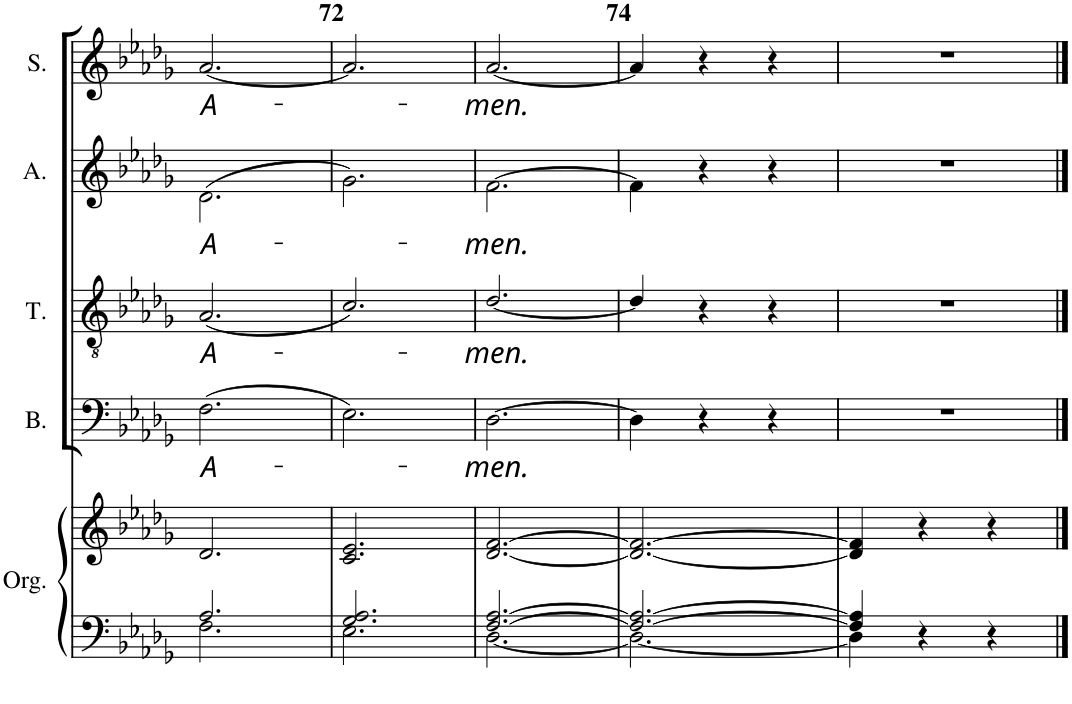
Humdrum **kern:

**kern	**kern	**kern	**text	**kern	**text	**kern	**text	**kern	**text
*part5	*part5	*part4	*part4	*part3	*part3	*part2	*part2	*part1	*part1
*staff6	*staff5	*staff4	*staff4	*staff3	*staff3	*staff2	*staff2	*staff1	*staff1
*I"Org	*	*I"Basse	*	*I"Ténor	*	*I"Alto	*	*I"Soprano	*
*I'Org.	*	*I'B.	*	*I'T.	*	*I'A.	*	*I'S.	*
!!LO:PB:g=z
*clefF4	*clefG2	*clefF4	*	*clefGv2	*	*clefG2	*	*clefG2	*
*k[b-e-a-d-g-]	*k[b-e-a-d-g-]	*k[b-e-a-d-g-]	*	*k[b-e-a-d-g-]	*	*k[b-e-a-d-g-]	*	*k[b-e-a-d-g-]	*
*D-:	*D-:	*D-:	*	*D-:	*	*D-:	*	*D-:	*
*M3/4	*M3/4	*M3/4	*	*M3/4	*	*M3/4	*	*M3/4	*
=71	=71	=71	=71	=71	=71	=71	=71	=71	=71
*^	*	*	*	*	*	*	*	*	*
!	!	!	!	!LO:LY:b	!	!LO:LY:b	!	!LO:LY:b	!	!LO:LY:b
2.A-/	2.F\	2.d-/	(2.F\	A-	(2.A-/	A-	(2.d-\	A-	[2.a-/	A-
=72	=72	=72	=72	=72	=72	=72	=72	=72	=72	=72
2.G-/ 2.A-/	2.E-\	2.c/ 2.e-/	2.E-\)	.	2.c/)	.	2.g-\)	.	2.a-/]	.
=73	=73	=73	=73	=73	=73	=73	=73	=73	=73	=73
!	!	!	!	!LO:LY:b	!	!LO:LY:b	!	!LO:LY:b	!	!LO:LY:b
[2.F/ [2.A-/	[2.D-\	[2.d-/ [2.f/	[2.D-\	-men.	[2.d-/	-men.	[2.f\	-men.	[2.a-/	-men.
=74	=74	=74	=74	=74	=74	=74	=74	=74	=74	=74
2.F/_ 2.A-/_	2.D-\_	2.d-/_ 2.f/_	4D-\]	.	4d-/]	.	4f\]	.	4a-/]	.
.	.	.	4r	.	4r	.	4r	.	4r	.
.	.	.	4r	.	4r	.	4r	.	4r	.
=75	=75	=75	=75	=75	=75	=75	=75	=75	=75	=75
4F/] 4A-/]	4D-\]	4d-/] 4f/]	2.r	.	2.r	.	2.r	.	2.r	.
4r	2ryy	4r	.	.	.	.	.	.	.	.
4r	.	4r	.	.	.	.	.	.	.	.
*v	*v	*	*	*	*	*	*	*	*	*
==	==	==	==	==	==	==	==	==	==
*-	*-	*-	*-	*-	*-	*-	*-	*-	*-
